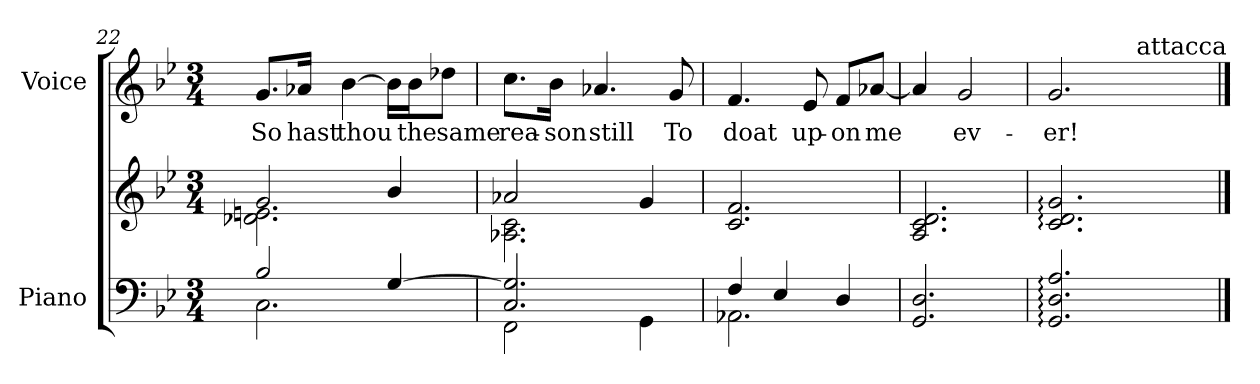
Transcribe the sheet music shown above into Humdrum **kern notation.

**kern	**kern	**kern	**text
*part2	*part2	*part1	*part1
*staff3	*staff2	*staff1	*staff1
*I"Piano	*	*I"Voice	*
*I'Pno.	*	*I'Voice	*
!!LO:LB:g=z
*clefF4	*clefG2	*clefG2	*
*k[b-e-]	*k[b-e-]	*k[b-e-]	*
*B-:	*B-:	*B-:	*
*M3/4	*M3/4	*M3/4	*
=22	=22	=22	=22
*^	*^	*	*
!	!	!	!	!	!LO:LY:b:color=#000000
2B-i/	2.Ci\	2gi/	2.d-Xi\ 2.eni	8.gi/L	So
!	!	!	!	!	!LO:LY:b:color=#000000
.	.	.	.	16a-Xi/Jk	hast
!	!	!	!	!	!LO:LY:b:color=#000000
.	.	.	.	[>4b-i\	thou
[>4Gi/	.	4b-i/	.	16b-i\LL]	.
!	!	!	!	!	!LO:LY:b:color=#000000
.	.	.	.	16b-i\J	the
!	!	!	!	!	!LO:LY:b:color=#000000
.	.	.	.	8dd-Xi\J	same
=23	=23	=23	=23	=23	=23
!	!	!	!	!	!LO:LY:b:color=#000000
2.Ci/ 2.Gi]	2FFi\	2a-Xi/	2.A-Xi\ 2.ci	8.cci\L	rea-
!	!	!	!	!	!LO:LY:b:color=#000000
.	.	.	.	16b-i\Jk	-son
!	!	!	!	!	!LO:LY:b:color=#000000
.	.	.	.	4.a-Xi/	still
.	4GGi\	4gi/	.	.	.
!	!	!	!	!	!LO:LY:b:color=#000000
.	.	.	.	8gi/	To
*	*	*v	*v	*	*
=24	=24	=24	=24	=24
!	!	!	!	!LO:LY:b:color=#000000
4Fi/	2.AA-Xi\	2.ci/ 2.fi	4.fi/	doat
4E-i/	.	.	.	.
!	!	!	!	!LO:LY:b:color=#000000
.	.	.	8e-i/	up-
!	!	!	!	!LO:LY:b:color=#000000
4Di/	.	.	8fi/L	-on
!	!	!	!	!LO:LY:b:color=#000000
.	.	.	[<8a-Xi/J	me
*v	*v	*	*	*
=25	=25	=25	=25
2.GGi/ 2.Di	2.Ai/ 2.ci 2.di	4a-i/]	.
!	!	!	!LO:LY:b:color=#000000
.	.	2gi/	ev-
=26	=26	=26	=26
!	!	!	!LO:LY:b:color=#000000
*	*	*^	*
2.GGi/: 2.Di: 2.Ai:	2.ci/: 2.di: 2.gi:	2.gi/	4ryy	-er!
.	.	.	16ryy	.
.	.	.	32ryy	.
.	.	.	64ryy	.
.	.	.	1024ryy	.
!	!	!	!LO:TX:a:t=attacca	!
.	.	.	4ryy	.
.	.	.	8ryy	.
.	.	.	128...ryy	.
*	*	*v	*v	*
==	==	==	==
*-	*-	*-	*-
